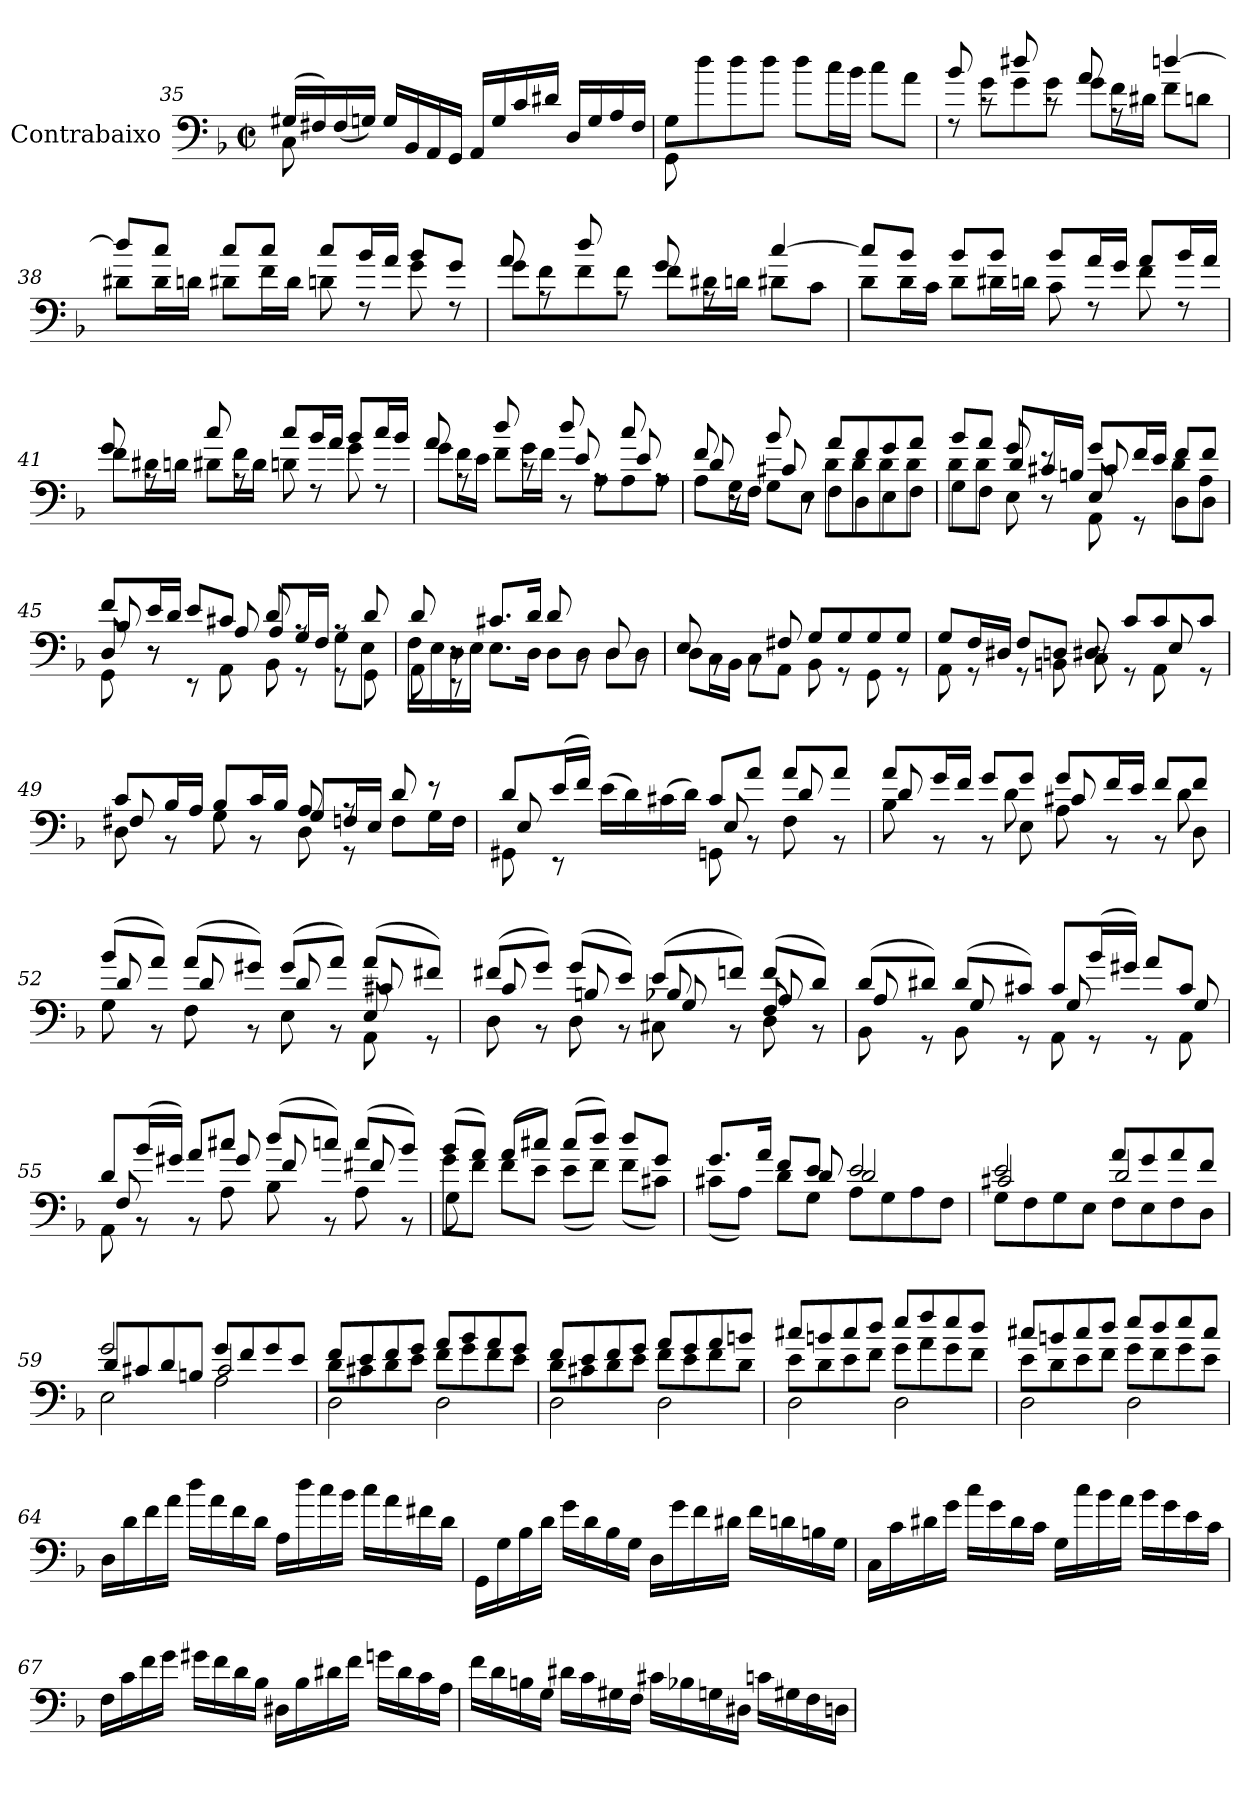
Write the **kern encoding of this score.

**kern
*part1
*staff1
*I"Contrabaixo
*I'Cb.
*clefF4
*ITrd7c12
*k[b-]
*M2/2
*met(c|)
=35
*^
(>16GG#X/LL	8CC\
16FF#X/)	.
(>16FF#/	8ryy
16GGn/JJ)	.
16GG/LL	4ryy
16BBB-/	.
16AAA/	.
16GGG/JJ	.
16AAA/LL	2ryy
16GG/	.
16C/	.
16D#X/JJ	.
16DD/LL	.
16GG/	.
16AA/	.
16FF#/JJ	.
!!LO:LB:g=z	!!
=36	=36
8GG\L	8GGG\
8d\	8ryy
8d\	4ryy
8d\J	.
8d\L	2ryy
16c\L	.
16B-\JJ	.
8c\L	.
8A\J	.
=37	=37
8B-/	8rF
8rc	8G\L
8d#X/	8G\
8rc	8G\J
8A/	8G\L
8rA	16F\L
.	16D#X\JJ
[4dn/	8F\L
.	8Dn\J
=38	=38
8d/L]	8D#X\L
8c/J	16D#\L
.	16Dn\JJ
8c/L	8D#X\L
8c/J	16F\L
.	16D#\JJ
8c/L	8Dn\
16B-/L	8rF
16A/JJ	.
8B-/L	8G\
8G/J	8rF
=39	=39
8A/	8G\L
8rA	8F\
8d/	8F\
8rA	8F\J
8G/	8F\L
8rA	16D#X\L
.	16Dn\JJ
[4c/	8D#X\L
.	8C\J
!!LO:LB:g=z	!!
=40	=40
8c/L]	8D\L
8B-/J	16D\L
.	16C\JJ
8B-/L	8D\L
8B-/J	16D#X\L
.	16Dn\JJ
8B-/L	8C\
16A/L	8rF
16G/JJ	.
8A/L	8F\
16B-/L	8rF
16A/JJ	.
=41	=41
8G/	8F\L
8rA	16D#X\L
.	16Dn\JJ
8c/	8D#X\L
8rA	16F\L
.	16D#\JJ
8c/L	8Dn\
16B-/L	8rF
16A/JJ	.
8B-/L	8G\
16c/L	8rF
16B-/JJ	.
=42	=42
*	*^
8A/	8G\L	2ryy
8rA	16F\L	.
.	16E\JJ	.
8d/	8F\L	.
8rc	16G\L	.
.	16F\JJ	.
8d/	8r	8E/
8rA	8AA\L	8ryy
8c/	8AA\	8E/
8rA	8AA\J	8ryy
=43	=43	=43
8F/	8AA\L	8D/
8r	16GG\L	8r
.	16FF\JJ	.
8B-/	8GG\L	8C#X/
8r	8EE\J	8r
8A/L	8FF\L	8D\L
8F/	8DD\	8D\
8G/	8EE\	8D\
8A/J	8FF\J	8D\J
!!LO:LB:g=z	!!	!!
=44	=44	=44
*	*	*^
8B-/L	8GG\L	8D\L	2ryy
8A/J	8FF\J	8D\J	.
8G/	8EE\	8D/L	.
8re	8r	16C#X/L	.
.	.	16BBn/JJ	.
8G/L	8AAA\	8C#/	8EE/
16F/L	8r	8ryy	8ryy
16E/JJ	.	.	.
8F/L	8DD\L	8D\L	4ryy
8F/J	8DD\J	8AA\J	.
=45	=45	=45	=45
8F/L	8GGG\	8BB-/	8DD/
16E/L	8r	8ryy	8r
16D/JJ	.	.	.
8E/L	8r	8ryy	4ryy
8C#X/J	8AAA\	8AA/	.
8D/	8BBB-\	8AA/L	2ryy
8rA	8rGG	16GG/L	.
.	.	16FF/JJ	.
8rA	8rGG	8GG\L	.
8D/	8GGG\	8EE\J	.
*	*	*v	*v
=46	=46	=46
8D/	8AAA\	16FF\LL
.	.	16EE\
8r	8rEE	16DD\
.	.	16EE\JJ
8.C#X/L	8.EE\L	4ryy
16D/Jk	16DD\Jk	.
8D/	8DD\L	2ryy
8rBB	8DD\J	.
8DD/	8DD\L	.
8rBB	8DD\J	.
*	*v	*v
=47	=47
8EE/	8DD\L
8rBB	16CC\L
.	16BBB-\JJ
8rBB	8CC\L
8FF#X/	8AAA\J
8GG/L	8BBB-\
8GG/	8rGG
8GG/	8GGG\
8GG/J	8rGG
!!LO:LB:g=z	!!
=48	=48
*	*^
8GG/L	8AAA\	2ryy
16FF/L	8rGG	.
16DD#X/JJ	.	.
8FF/L	8rGG	.
8DDn/J	8BBBn\	.
8r	8CC\	8DD#X/
8C/L	8r	8ryy
8C/	8AAA\	8EE/
8C/J	8r	8ryy
=49	=49	=49
8C/L	8DD\	8FF#X/
16BB-/L	8rBB	8ryy
16AA/JJ	.	.
8BB-/L	8GG\	4ryy
16C/L	8rBB	.
16BB-/JJ	.	.
8AA/	8DD\	8GG/L
8rA	8rGG	16FFn/L
.	.	16EE/JJ
8D/	8FF\L	4ryy
8r	16GG\L	.
.	16FF\JJ	.
=50	=50	=50
8D/L	8GGG#X\	8EE/
(>16E/L	8r	8ryy
16F/JJ)	.	.
(>16E\LL	4ryy	4ryy
16D\)	.	.
(>16C#X\	.	.
16D\JJ)	.	.
8C#/L	8GGGn\	8EE/
8A/J	8r	8ryy
8A/L	8FF\	8D/
8A/J	8r	8ryy
=51	=51	=51
8A/L	8BB-\	8D/
16G/L	8r	8ryy
16F/JJ	.	.
8G/L	8r	8ryy
8G/J	8EE\	8D\
8G/L	8AA\	8C#X/
16F/L	8r	8ryy
16E/JJ	.	.
8F/L	8r	8ryy
8F/J	8DD\	8D\
!!LO:LB:g=z	!!	!!
=52	=52	=52
*	*	*^
(>8B-/L	8GG\	8D/	2ryy
8A/J)	8r	8ryy	.
(>8A/L	8FF\	8D/	.
8G#X/J)	8r	8ryy	.
(>8G#/L	8EE\	8D/	4ryy
8A/J)	8r	8ryy	.
(>8A/L	8AAA\	8C#X/	8EE/
8F#X/J)	8r	8ryy	8ryy
=53	=53	=53	=53
(>8F#X/L	8DD\	8C/	2ryy
8G/J)	8r	8ryy	.
(>8G/L	8DD\	8BBn/	.
8E/J)	8r	8ryy	.
(>8E/L	8CC#X\	8BB-X/	8GG/
8Fn/J)	8r	8ryy	8ryy
(>8F/L	8DD\	8AA/	8FF/
8D/J)	8r	8ryy	8ryy
*	*	*v	*v
=54	=54	=54
(>8D/L	8BBB-\	8AA/
8D#X/J)	8r	8ryy
(>8D#/L	8BBB-\	8GG/
8C#X/J)	8r	8ryy
8C#/L	8AAA\	8GG/
(>16B-/L	8r	8ryy
16G#X/JJ)	.	.
8A/L	8r	8ryy
8C#/J	8AAA\	8GG/
=55	=55	=55
8D/L	8AAA\	8FF/
(>16B-/L	8r	8ryy
16G#X/JJ)	.	.
8A/L	8r	8ryy
8c#X/J	8AA\	8G#/
(>8d/L	8BB-\	8F/
8cn/J)	8r	8ryy
(>8c/L	8AA\	8F#X/
8B-/J)	8r	8ryy
!!LO:PB:g=z	!!	!!
=56	=56	=56
(>8B-/L	8G\L	8GG\
8A/J)	8F\J	8ryy
(>8A/L	8F\L	4ryy
8c#X/J)	8E\J	.
(>8c#/L	(<8E\L	2ryy
8d/J)	8F\J)	.
8d/L	(<8F\L	.
8G/J	8C#X\J)	.
!!LO:PB:g=z	!!	!!
=57	=57	=57
8.G/L	(<8C#X\L	4ryy
.	8AA\J)	.
16A/Jk	.	.
8F/L	8D\L	8ryy
8E/J	8GG\J	8D/
2E/	8AA\L	2D/
.	8GG\	.
.	8AA\	.
.	8FF\J	.
=58	=58	=58
2E/	8GG\L	2C#X/
.	8FF\	.
.	8GG\	.
.	8EE\J	.
8A/L	8FF\L	2D/
8G/	8EE\	.
8A/	8FF\	.
8F/J	8DD\J	.
=59	=59	=59
2G/	2EE\	8D/L
.	.	8C#X/
.	.	8D/
.	.	8BBn/J
8G/L	2AA\	2C#/
8F/	.	.
8G/	.	.
8E/J	.	.
=60	=60	=60
8F/L	8D\L	2DD\
8E/	8C#X\	.
8F/	8D\	.
8G/J	8E\J	.
8A/L	8F\L	2DD\
8B-/	8G\	.
8A/	8F\	.
8G/J	8E\J	.
=61	=61	=61
8F/L	8D\L	2DD\
8E/	8C#X\	.
8F/	8D\	.
8G/J	8E\J	.
8A/L	8F\L	2DD\
8G/	8E\	.
8A/	8F\	.
8Bn/J	8D\J	.
!!LO:LB:g=z	!!	!!
=62	=62	=62
8c#X/L	8E\L	2DD\
8Bn/	8D\	.
8c#/	8E\	.
8d/J	8F\J	.
8e/L	8G\L	2DD\
8f/	8A\	.
8e/	8G\	.
8d/J	8F\J	.
=63	=63	=63
8c#X/L	8E\L	2DD\
8Bn/	8D\	.
8c#/	8E\	.
8d/J	8F\J	.
8e/L	8G\L	2DD\
8d/	8F\	.
8e/	8G\	.
8c#/J	8E\J	.
*v	*v	*v
=64
16DD\LL
16D\
16F\
16A\JJ
16d\LL
16A\
16F\
16D\JJ
16AA\LL
16d\
16c\
16B-\JJ
16c\LL
16A\
16F#X\
16D\JJ
=65
16GGG\LL
16GG\
16BB-\
16D\JJ
16G\LL
16D\
16BB-\
16GG\JJ
16DD\LL
16G\
16F\
16D#X\JJ
16F\LL
16Dn\
16BBn\
16GG\JJ
!!LO:LB:g=z
=66
16CC\LL
16C\
16D#X\
16G\JJ
16c\LL
16G\
16D#\
16C\JJ
16GG\LL
16c\
16B-\
16A\JJ
16B-\LL
16G\
16E\
16C\JJ
=67
16FF\LL
16C\
16F\
16G\JJ
16G#X\LL
16F\
16D\
16BB-\JJ
16DD#X\LL
16BB-\
16D#X\
16F\JJ
16Gn\LL
16D#\
16C\
16AA\JJ
=68
16F\LL
16D\
16BBn\
16GG\JJ
16D#X\LL
16C\
16GG#X\
16FF\JJ
16C#X\LL
16BB-X\
16GGn\
16DD#X\JJ
16Cn\LL
16GG#X\
16FF\
16DDn\JJ
=
*-
